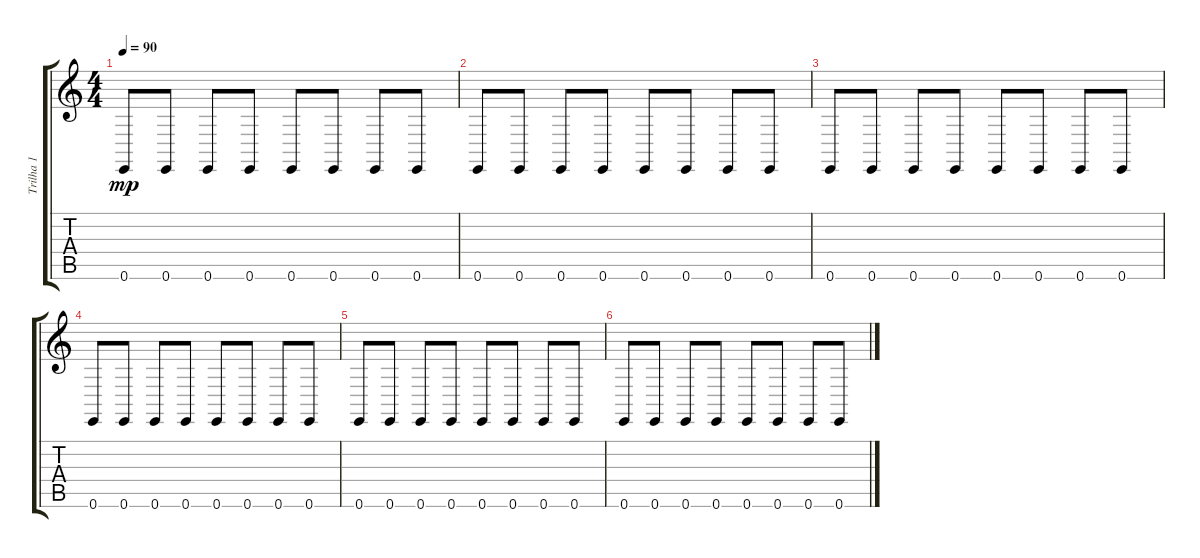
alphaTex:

\track ("Trilha 1" "Trilha 1") {instrument timpani}
\staff {score tabs}
\tuning (E4 B3 G3 D3 A2 E2) {hide}
\ts (4 4)
\tempo 90
\clef g2
\ks c
0.6.8{dy mp} 0.6.8 0.6.8 0.6.8 0.6.8 0.6.8 0.6.8 0.6.8 |
0.6.8 0.6.8 0.6.8 0.6.8 0.6.8 0.6.8 0.6.8 0.6.8 |
0.6.8 0.6.8 0.6.8 0.6.8 0.6.8 0.6.8 0.6.8 0.6.8 |
0.6.8 0.6.8 0.6.8 0.6.8 0.6.8 0.6.8 0.6.8 0.6.8 |
0.6.8 0.6.8 0.6.8 0.6.8 0.6.8 0.6.8 0.6.8 0.6.8 |
0.6.8 0.6.8 0.6.8 0.6.8 0.6.8 0.6.8 0.6.8 0.6.8
